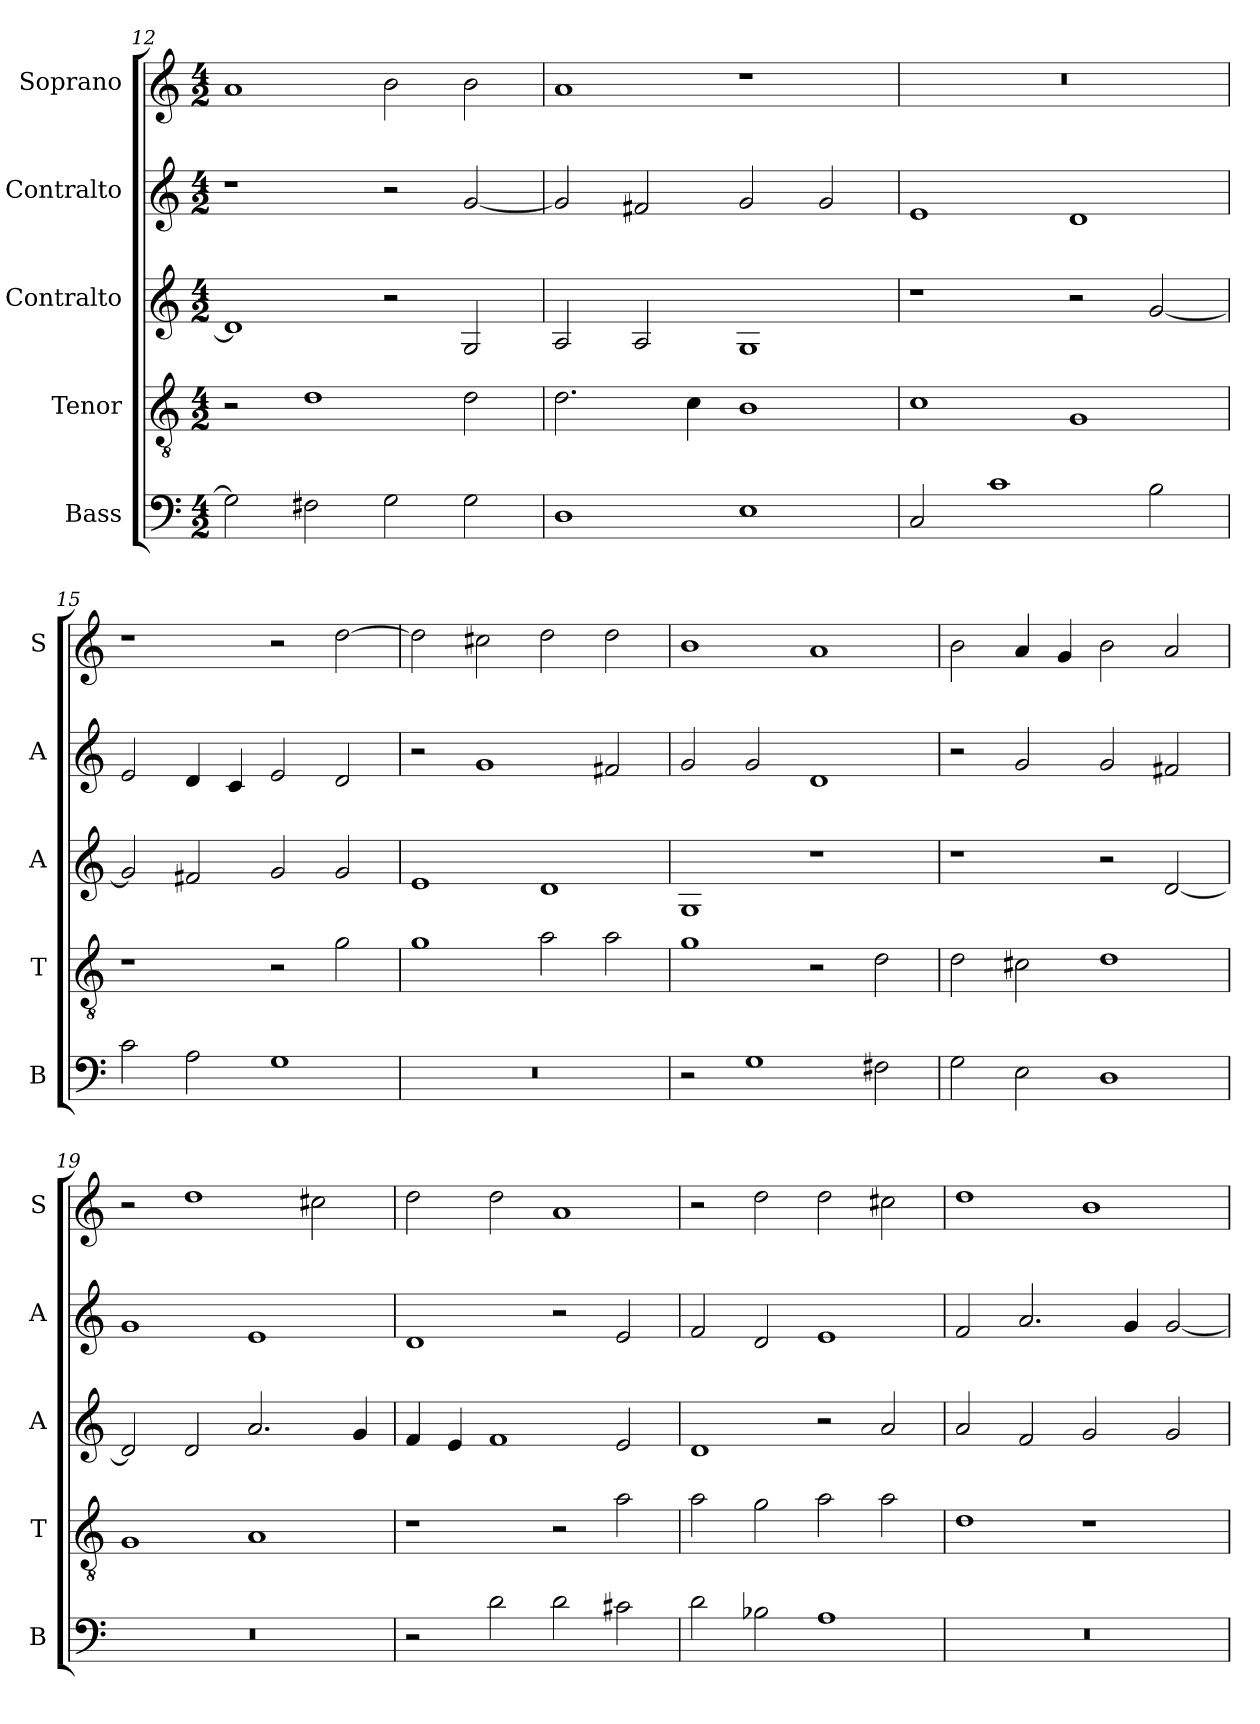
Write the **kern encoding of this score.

**kern	**kern	**kern	**kern	**kern
*part5	*part4	*part3	*part2	*part1
*staff5	*staff4	*staff3	*staff2	*staff1
*I"Bass	*I"Tenor	*I"Contralto	*I"Contralto	*I"Soprano
*I'B	*I'T	*I'A	*I'A	*I'S
*clefF4	*clefGv2	*clefG2	*clefG2	*clefG2
*k[]	*k[]	*k[]	*k[]	*k[]
*G:mix	*G:mix	*G:mix	*G:mix	*G:mix
*M4/2	*M4/2	*M4/2	*M4/2	*M4/2
=12	=12	=12	=12	=12
2G]	2r	1d]	1r	1a
2F#X	1d	.	.	.
2G	.	2r	2r	2b
2G	2d	2G	[2g	2b
=13	=13	=13	=13	=13
1D	2.d	2A	2g]	1a
.	.	2A	2f#X	.
.	4c	.	.	.
1E	1B	1G	2g	1r
.	.	.	2g	.
=14	=14	=14	=14	=14
2C	1c	1r	1e	0r
1c	.	.	.	.
.	1G	2r	1d	.
2B	.	[2g	.	.
=15	=15	=15	=15	=15
2c	1r	2g]	2e	1r
2A	.	2f#X	4d	.
.	.	.	4c	.
1G	2r	2g	2e	2r
.	2g	2g	2d	[2dd
=16	=16	=16	=16	=16
0r	1g	1e	2r	2dd]
.	.	.	1g	2cc#X
.	2a	1d	.	2dd
.	2a	.	2f#X	2dd
=17	=17	=17	=17	=17
2r	1g	1G	2g	1b
1G	.	.	2g	.
.	2r	1r	1d	1a
2F#X	2d	.	.	.
=18	=18	=18	=18	=18
2G	2d	1r	2r	2b
2E	2c#X	.	2g	4a
.	.	.	.	4g
1D	1d	2r	2g	2b
.	.	[2d	2f#X	2a
=19	=19	=19	=19	=19
0r	1G	2d]	1g	2r
.	.	2d	.	1dd
.	1A	2.a	1e	.
.	.	.	.	2cc#X
.	.	4g	.	.
=20	=20	=20	=20	=20
2r	1r	4f	1d	2dd
.	.	4e	.	.
2d	.	1f	.	2dd
2d	2r	.	2r	1a
2c#X	2a	2e	2e	.
=21	=21	=21	=21	=21
2d	2a	1d	2f	2r
2B-X	2g	.	2d	2dd
1A	2a	2r	1e	2dd
.	2a	2a	.	2cc#X
=22	=22	=22	=22	=22
0r	1d	2a	2f	1dd
.	.	2f	2.a	.
.	1r	2g	.	1b
.	.	.	4g	.
.	.	2g	[2g	.
=	=	=	=	=
*-	*-	*-	*-	*-
